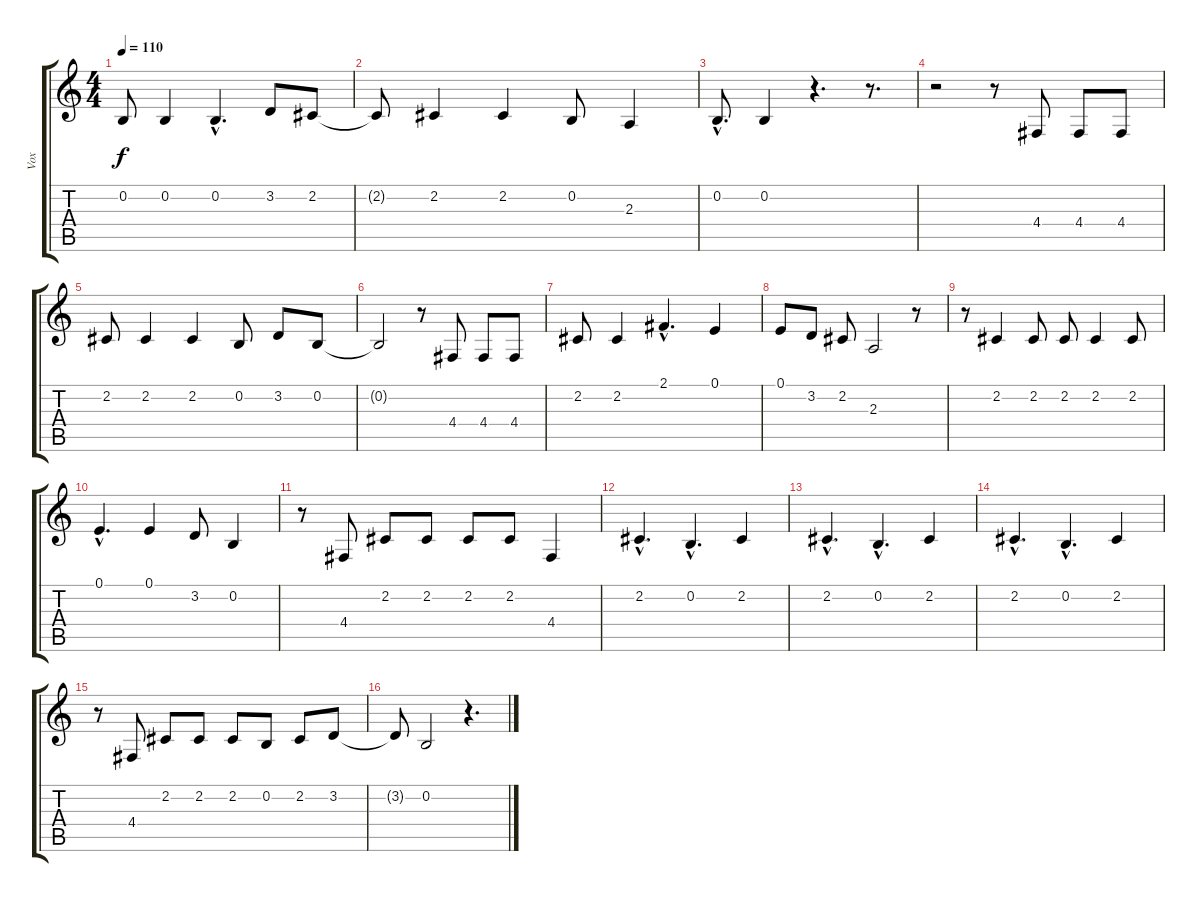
\track ("Vox" "Vox") {instrument harmonica}
\staff {score tabs}
\tuning (E4 B3 G3 D3 A2 E2) {hide}
\ts (4 4)
\tempo 110
\clef g2
\ks c
0.2.8{dy f} 0.2.4 0.2{hac}.4{d} 3.2.8 2.2.8 |
2.2{t}.8 2.2.4 2.2.4 0.2.8 2.3.4 |
0.2{hac}.8{d} 0.2.4 r.4{d} r.8{d} |
r.2 r.8 4.4.8 4.4.8 4.4.8 |
2.2.8 2.2.4 2.2.4 0.2.8 3.2.8 0.2.8 |
0.2{t}.2 r.8 4.4.8 4.4.8 4.4.8 |
2.2.8 2.2.4 2.1{hac}.4{d} 0.1.4 |
0.1.8 3.2.8 2.2.8 2.3.2 r.8 |
r.8 2.2.4 2.2.8 2.2.8 2.2.4 2.2.8 |
0.1{hac}.4{d} 0.1.4 3.2.8 0.2.4 |
r.8 4.4.8 2.2.8 2.2.8 2.2.8 2.2.8 4.4.4 |
2.2{hac}.4{d} 0.2{hac}.4{d} 2.2.4 |
2.2{hac}.4{d} 0.2{hac}.4{d} 2.2.4 |
2.2{hac}.4{d} 0.2{hac}.4{d} 2.2.4 |
r.8 4.4.8 2.2.8 2.2.8 2.2.8 0.2.8 2.2.8 3.2.8 |
3.2{t}.8 0.2.2 r.4{d}
